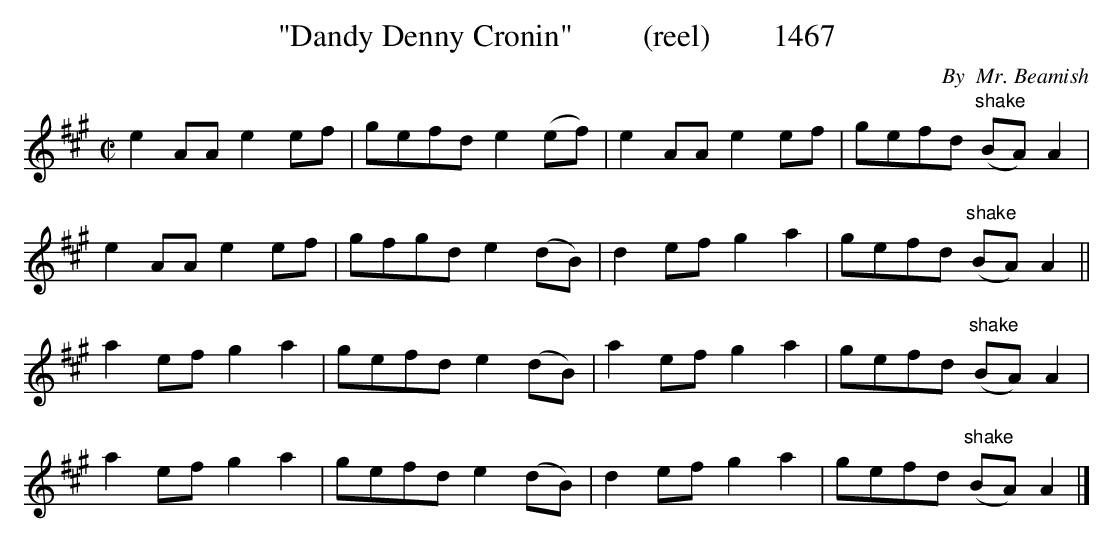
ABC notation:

X:1
T:"Dandy Denny Cronin"         (reel)        1467
C:By  Mr. Beamish
BRENNAN July 2003 (HTTP://WWW.SOSYOURMOM.COM)
M:C|
L:1/8
K:A
e2AA e2ef|gefd e2(ef)|e2AA e2ef|gefd "^shake"(BA) A2|
e2AA e2ef|gfgd e2(dB)|d2ef g2a2|gefd "^shake"(BA) A2||
a2ef g2a2|gefd e2(dB)|a2ef g2a2|gefd "^shake"(BA) A2|
a2ef g2a2|gefd e2(dB)|d2ef g2a2|gefd "^shake"(BA) A2|]
